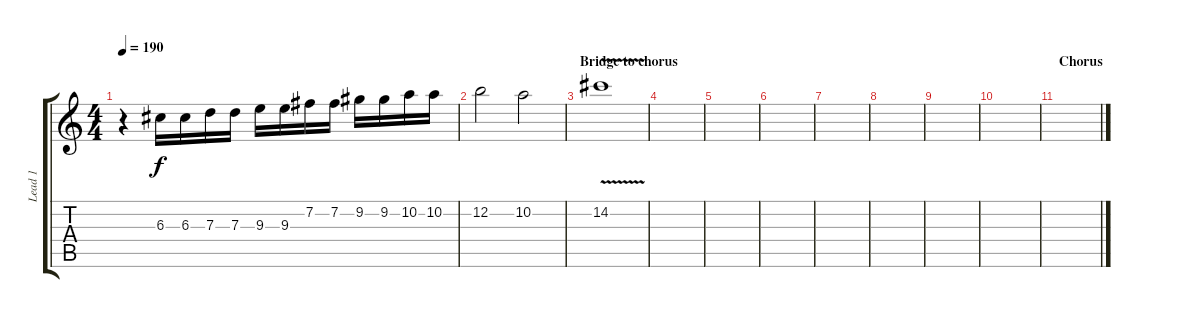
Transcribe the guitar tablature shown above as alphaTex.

\track ("Lead 1" "Lead 1") {instrument distortionguitar}
\staff {score tabs}
\tuning (E4 B3 G3 D3 A2 E2) {hide}
\ts (4 4)
\tempo 190
\clef g2
\ks c
r.4{dy f} 6.3.16 6.3.16 7.3.16 7.3.16 9.3.16 9.3.16 7.2.16 7.2.16 9.2.16 9.2.16 10.2.16 10.2.16 |
12.2.2 10.2.2 |
\section ("" "Bridge to chorus")
14.2{v}.1 |
|
|
|
|
|
|
|
\section ("" "Chorus")
